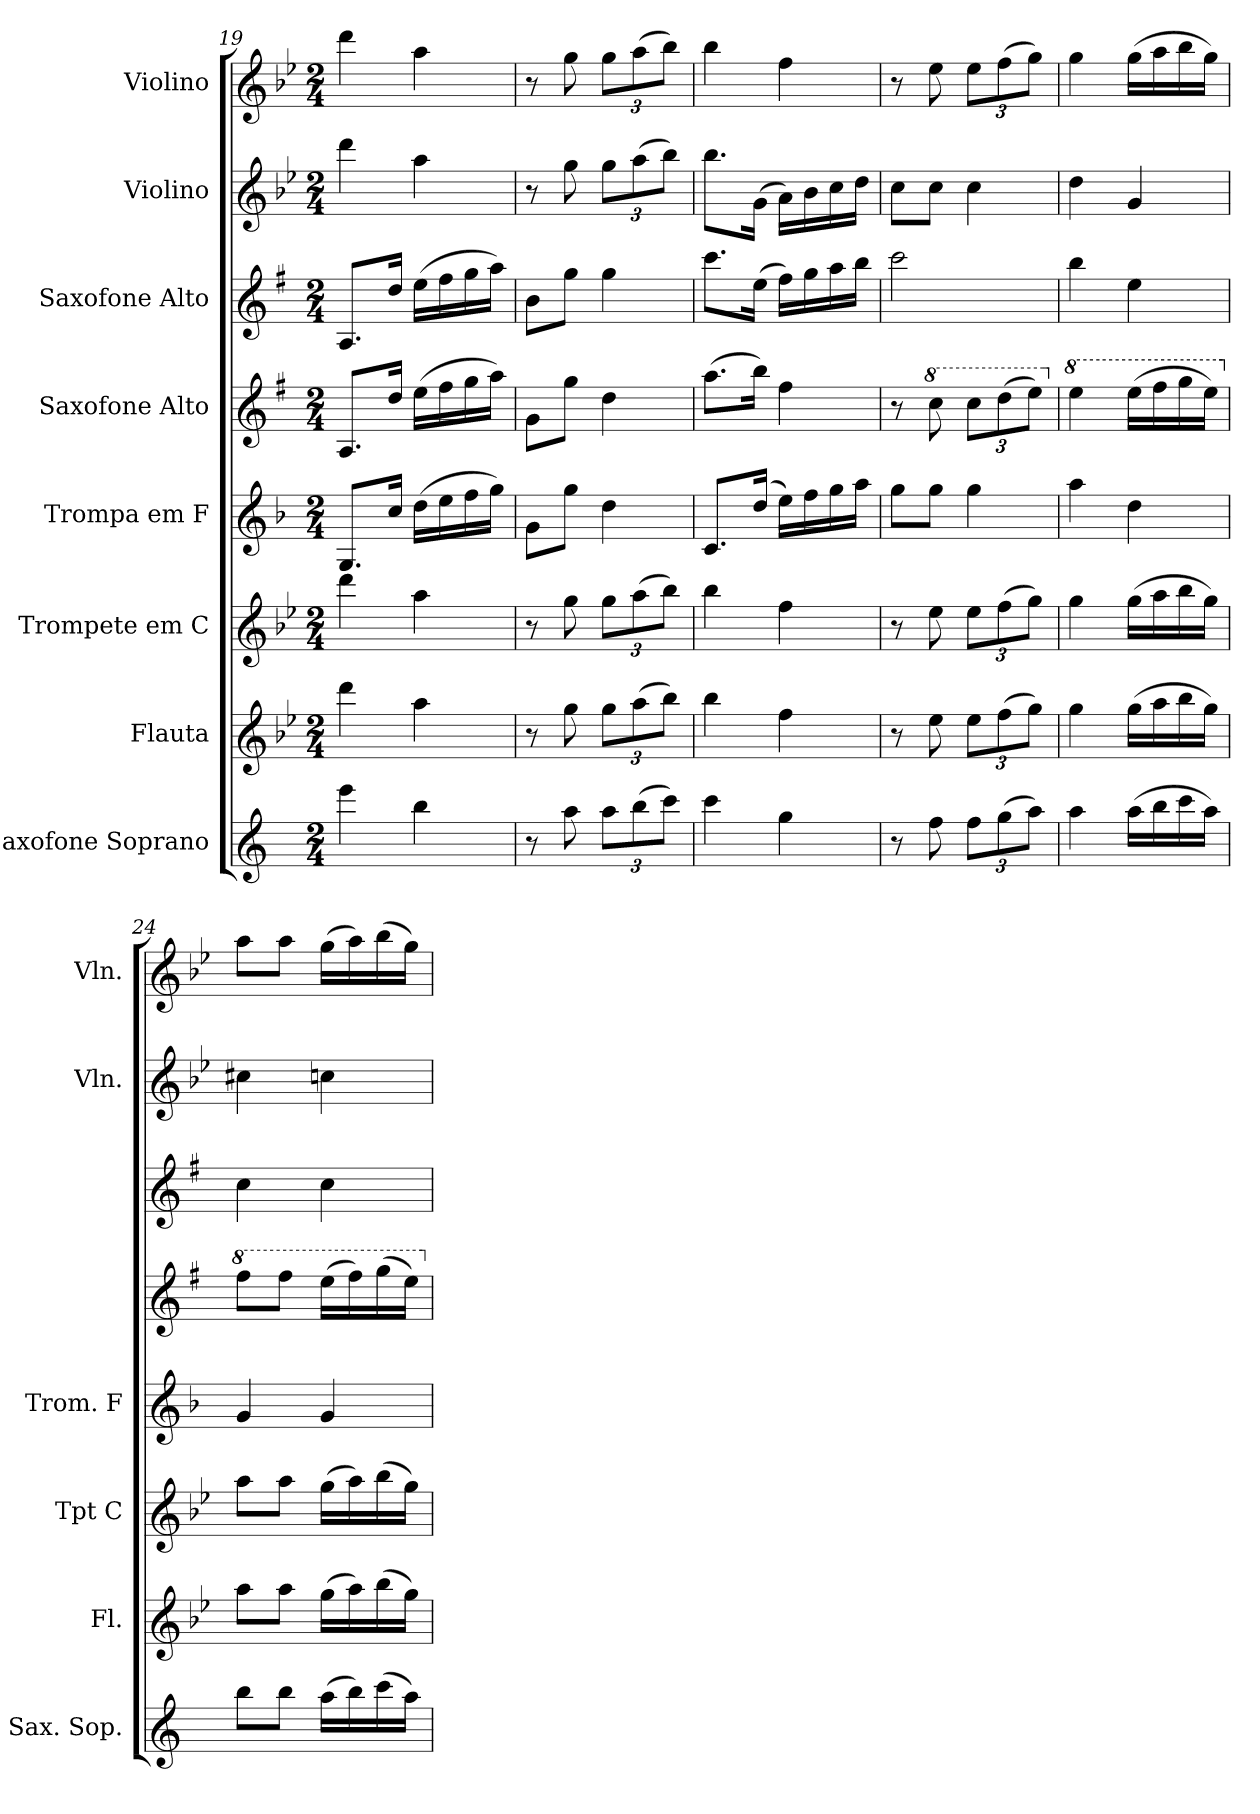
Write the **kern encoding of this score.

**kern	**kern	**kern	**kern	**kern	**kern	**kern	**kern
*part8	*part7	*part6	*part5	*part4	*part3	*part2	*part1
*staff8	*staff7	*staff6	*staff5	*staff4	*staff3	*staff2	*staff1
*I"Saxofone Soprano	*I"Flauta	*I"Trompete em C	*I"Trompa em F	*I"Saxofone Alto	*I"Saxofone Alto	*I"Violino	*I"Violino
*I'Sax. Sop.	*I'Fl.	*I'Tpt C	*I'Trom. F	*	*	*I'Vln.	*I'Vln.
!!LO:PB:g=z
*clefG2	*clefG2	*clefG2	*clefG2	*clefG2	*clefG2	*clefG2	*clefG2
*ITrd1c2	*	*	*ITrd4c7	*ITrd5c9	*ITrd5c9	*	*
*k[b-e-]	*k[b-e-]	*k[b-e-]	*k[b-e-]	*k[b-e-]	*k[b-e-]	*k[b-e-]	*k[b-e-]
*M2/4	*M2/4	*M2/4	*M2/4	*M2/4	*M2/4	*M2/4	*M2/4
=19	=19	=19	=19	=19	=19	=19	=19
4ddd\	4ddd\	4ddd\	8.C/L	8.C/L	8.C/L	4ddd\	4ddd\
.	.	.	16f/Jk	16f/Jk	16f/Jk	.	.
4aa\	4aa\	4aa\	(16g\LL	(16g\LL	(16g\LL	4aa\	4aa\
.	.	.	16a\	16a\	16a\	.	.
.	.	.	16b-\	16b-\	16b-\	.	.
.	.	.	16cc\JJ)	16cc\JJ)	16cc\JJ)	.	.
=20	=20	=20	=20	=20	=20	=20	=20
8r	8r	8r	8c\L	8B-\L	8d\L	8r	8r
8gg\	8gg\	8gg\	8cc\J	8b-\J	8b-\J	8gg\	8gg\
*Xbrackettup	*Xbrackettup	*Xbrackettup	*	*	*	*Xbrackettup	*Xbrackettup
12gg\L	12gg\L	12gg\L	4g\	4f\	4b-\	12gg\L	12gg\L
(12aa\	(12aa\	(12aa\	.	.	.	(12aa\	(12aa\
12bb-\J)	12bb-\J)	12bb-\J)	.	.	.	12bb-\J)	12bb-\J)
=21	=21	=21	=21	=21	=21	=21	=21
4bb-\	4bb-\	4bb-\	8.F/L	(8.cc\L	8.ee-\L	8.bb-\L	4bb-\
.	.	.	(16g/Jk	16dd\Jk)	(16g\Jk	(16g\Jk	.
4ff\	4ff\	4ff\	16a\LL)	4a\	16a\LL)	16a\LL)	4ff\
.	.	.	16b-\	.	16b-\	16b-\	.
.	.	.	16cc\	.	16cc\	16cc\	.
.	.	.	16dd\JJ	.	16dd\JJ	16dd\JJ	.
=22	=22	=22	=22	=22	=22	=22	=22
8r	8r	8r	8cc\L	8r	2ee-\	8cc\L	8r
*	*	*	*	*8va	*	*	*
8ee-\	8ee-\	8ee-\	8cc\J	8ee-\	.	8cc\J	8ee-\
*	*	*	*	*Xbrackettup	*	*	*
12ee-\L	12ee-\L	12ee-\L	4cc\	12ee-\L	.	4cc\	12ee-\L
(12ff\	(12ff\	(12ff\	.	(12ff\	.	.	(12ff\
12gg\J)	12gg\J)	12gg\J)	.	12gg\J)	.	.	12gg\J)
=23	=23	=23	=23	=23	=23	=23	=23
*	*	*	*	*X8va	*	*	*
*	*	*	*	*8va	*	*	*
4gg\	4gg\	4gg\	4dd\	4gg\	4dd\	4dd\	4gg\
(16gg\LL	(16gg\LL	(16gg\LL	4g\	(16gg\LL	4g\	4g/	(16gg\LL
16aa\	16aa\	16aa\	.	16aa\	.	.	16aa\
16bb-\	16bb-\	16bb-\	.	16bb-\	.	.	16bb-\
16gg\JJ)	16gg\JJ)	16gg\JJ)	.	16gg\JJ)	.	.	16gg\JJ)
!!LO:PB:g=z
=24	=24	=24	=24	=24	=24	=24	=24
*	*	*	*	*X8va	*	*	*
*	*	*	*	*8va	*	*	*
8aa\L	8aa\L	8aa\L	4c/	8aa\L	4e-\	4cc#X\	8aa\L
8aa\J	8aa\J	8aa\J	.	8aa\J	.	.	8aa\J
(16gg\LL	(16gg\LL	(16gg\LL	4c/	(16gg\LL	4e-\	4ccn\	(16gg\LL
16aa\)	16aa\)	16aa\)	.	16aa\)	.	.	16aa\)
(16bb-\	(16bb-\	(16bb-\	.	(16bb-\	.	.	(16bb-\
16gg\JJ)	16gg\JJ)	16gg\JJ)	.	16gg\JJ)	.	.	16gg\JJ)
*	*	*	*	*X8va	*	*	*
=	=	=	=	=	=	=	=
*-	*-	*-	*-	*-	*-	*-	*-
